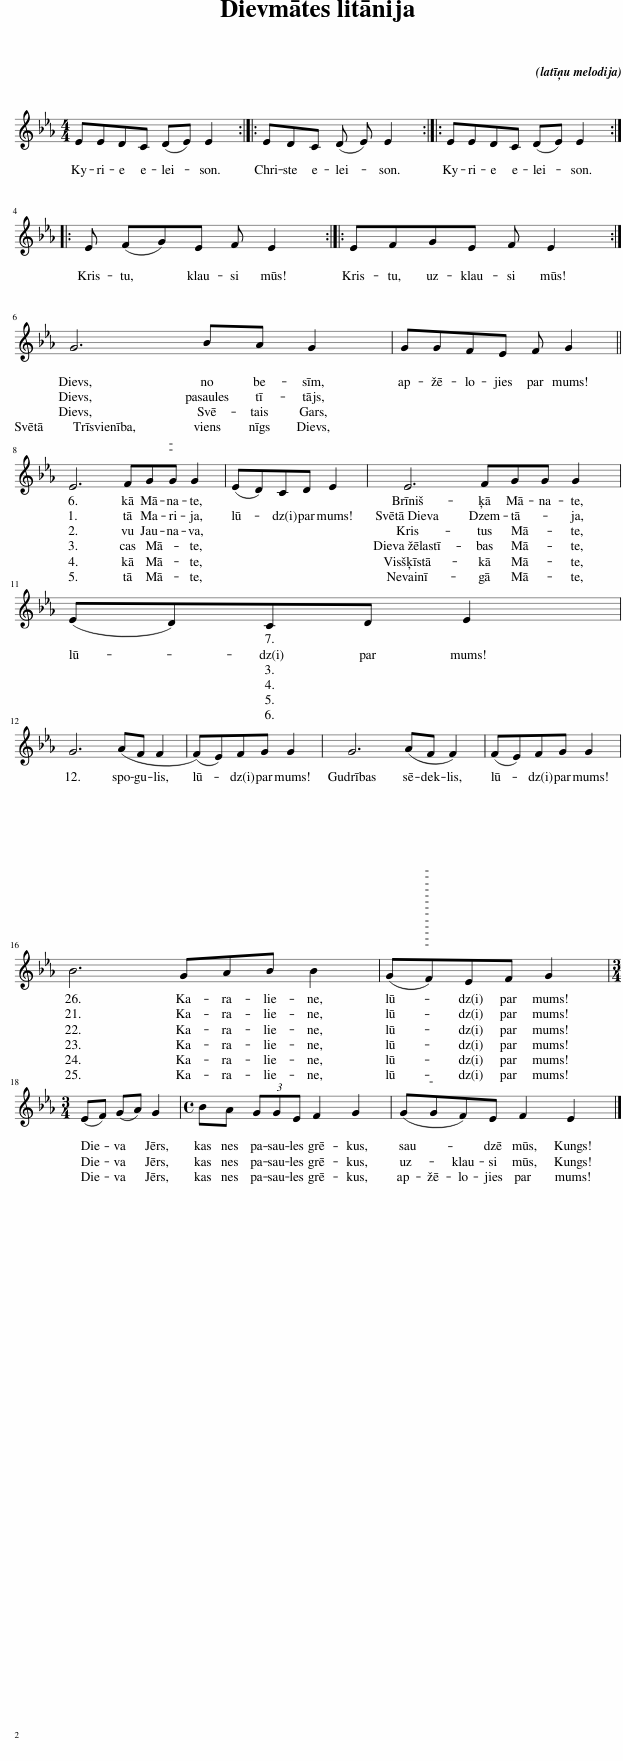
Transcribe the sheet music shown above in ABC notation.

X:1
L:1/8
M:4/4
I:linebreak $
K:Eb
V:1 treble
V:1
 EEDC (DE) E2 :: EDC (D E) E2 :: EEDC (DE) E2 ::$ E (FG)E F E2 :: EFGE F E2 :|$ %5
 G6 BA G2 | GGFE F G2 ||$ E6 FGG G2 | (ED)CD E2 | E6 FGG G2 |$ %10
 (ED)CD E2 |$ G6 (AF F2 | (F)E)FG G2 | G6 (AF F2) | (FE)FG G2 |$ %15
 B6 GAB B2 | (GF)EF G2 |$[M:3/4] (EF) (GA) G2 |[M:4/4] BA (3GGE F2 G2 | (GGF)E F2 E2 |] %20
